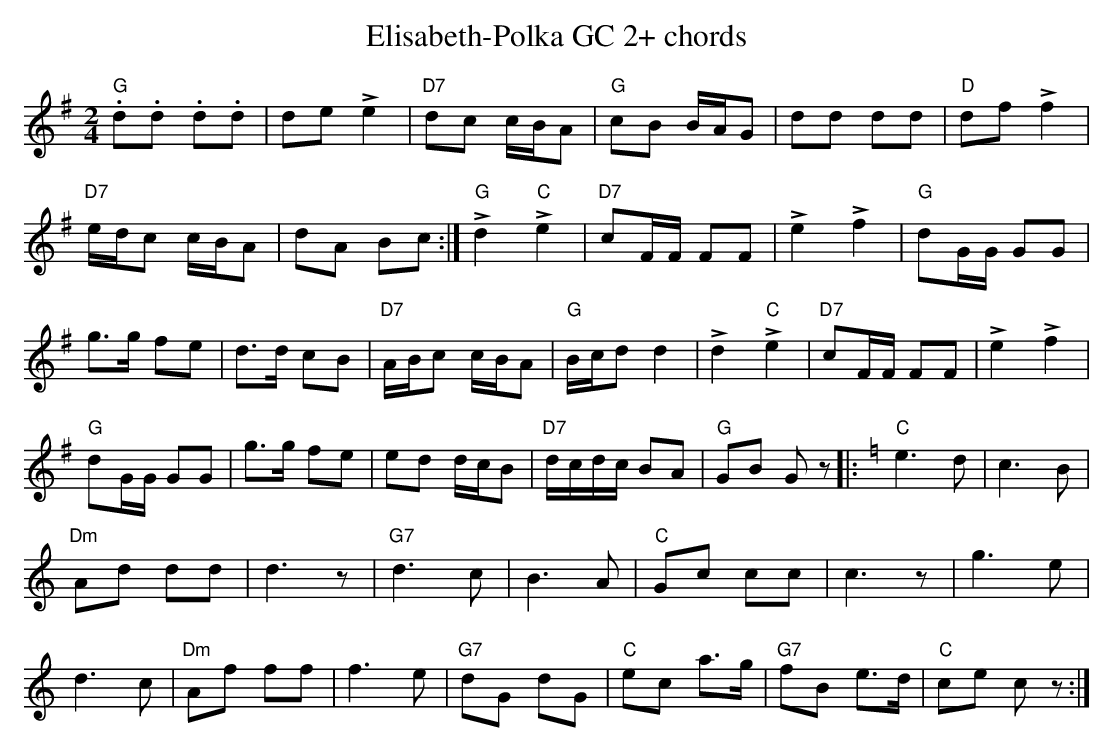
X:1
T:Elisabeth-Polka GC 2+ chords
M:2/4
L:1/8
K:G%%MIDI gchordon
"G".d.d .d.d | de !>!e2 | "D7"dc c/2B/2A | "G"cB B/2A/2G | dd dd | "D"df !>!f2 |
"D7"e/2d/2c c/2B/2A | dA Bc :| "G"!>!d2"C"!>!e2 | "D7"cF/2F/2 FF | !>!e2!>!f2 | "G"dG/2G/2 GG |
g>g fe | d>d cB | "D7"A/2B/2c c/2B/2A | "G"B/2c/2d d2 | !>!d2"C"!>!e2 | "D7"cF/2F/2 FF | !>!e2!>!f2 |
"G"dG/2G/2 GG | g>g fe | ed d/2c/2B | "D7"d/2c/2d/2c/2 BA | "G"GB Gz |: [K:C] "C"e3d | c3B |
"Dm"Ad dd | d3z | "G7"d3c | B3A | "C"Gc cc | c3z | g3e |
d3c | "Dm"Af ff | f3e | "G7"dG dG | "C"ec a>g | "G7"fB e>d | "C"ce cz :|
